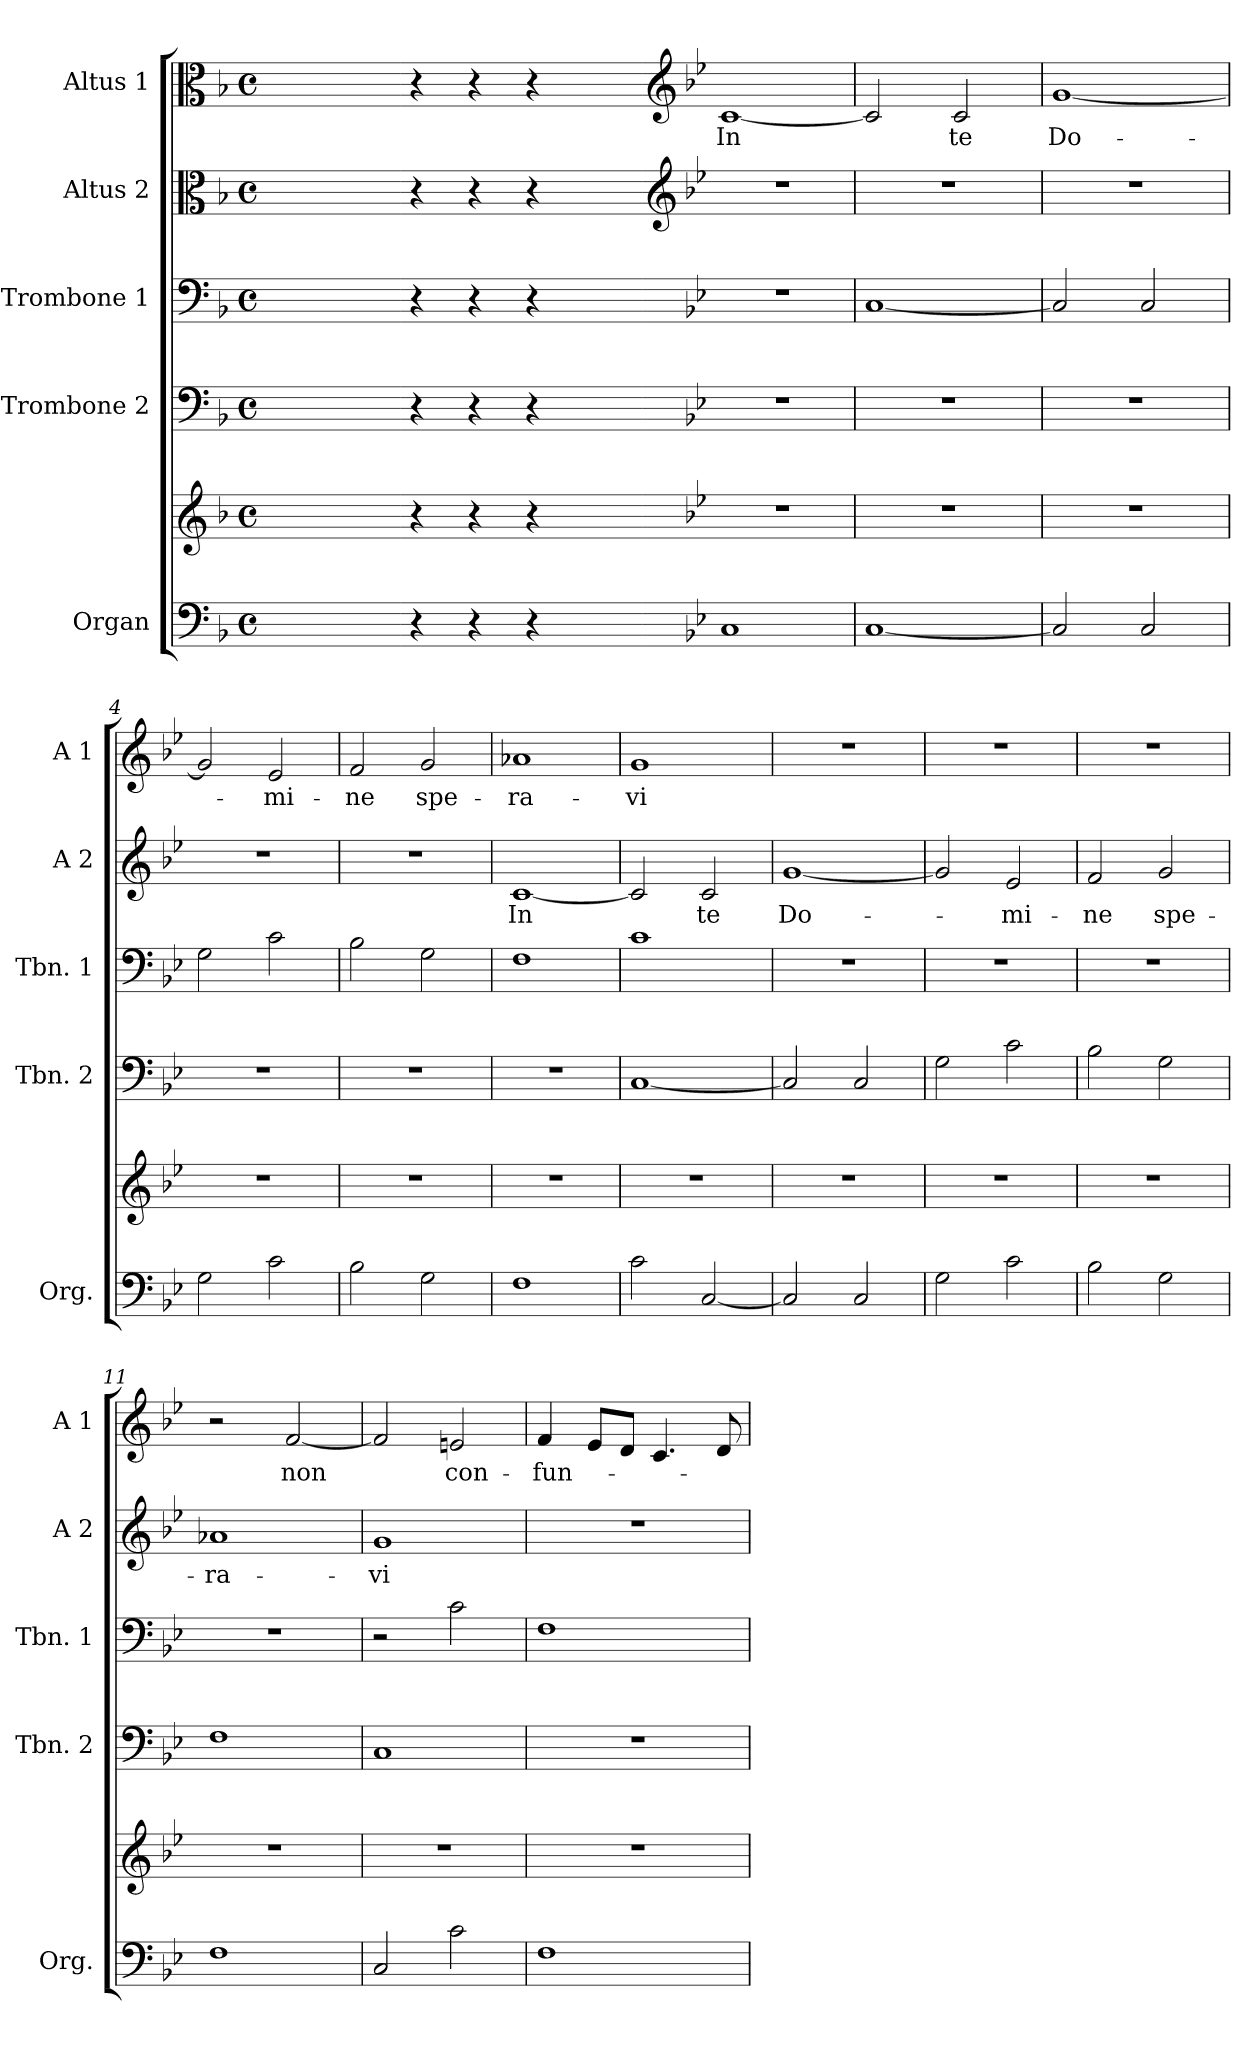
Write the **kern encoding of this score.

**kern	**kern	**kern	**kern	**kern	**text	**kern	**text
*part5	*part5	*part4	*part3	*part2	*part2	*part1	*part1
*staff6	*staff5	*staff4	*staff3	*staff2	*staff2	*staff1	*staff1
*I"Organ	*	*I"Trombone 2	*I"Trombone 1	*I"Altus 2	*	*I"Altus 1	*
*I'Org.	*	*I'Tbn. 2	*I'Tbn. 1	*I'A 2	*	*I'A 1	*
*clefF4	*clefG2	*clefF4	*clefF4	*clefC3	*	*clefC3	*
*k[b-]	*k[b-]	*k[b-]	*k[b-]	*k[b-]	*	*k[b-]	*
*F:	*F:	*F:	*F:	*F:	*	*F:	*
*M4/4	*M4/4	*M4/4	*M4/4	*M4/4	*	*M4/4	*
*met(c)	*met(c)	*met(c)	*met(c)	*met(c)	*	*met(c)	*
=	=	=	=	=	=	=	=
1ryy	1ryy	1ryy	1ryy	1ryy	.	1ryy	.
=1X-	=1X-	=1X-	=1X-	=1X-	=1X-	=1X-	=1X-
4r	4r	4r	4r	4r	.	4r	.
4r	4r	4r	4r	4r	.	4r	.
4r	4r	4r	4r	4r	.	4r	.
4ryy	4ryy	4ryy	4ryy	4ryy	.	4ryy	.
=1-	=1-	=1-	=1-	=1-	=1-	=1-	=1-
*	*	*	*	*clefG2	*	*clefG2	*
*k[b-e-]	*k[b-e-]	*k[b-e-]	*k[b-e-]	*k[b-e-]	*	*k[b-e-]	*
*B-:	*B-:	*B-:	*B-:	*B-:	*	*B-:	*
!	!	!	!	!	!	!	!LO:LY:b
1C	1r	1r	1r	1r	.	[1c	In
=2	=2	=2	=2	=2	=2	=2	=2
[1C	1r	1r	[1C	1r	.	2c/]	.
!	!	!	!	!	!	!	!LO:LY:b
.	.	.	.	.	.	2c/	te
=3	=3	=3	=3	=3	=3	=3	=3
!	!	!	!	!	!	!	!LO:LY:b
2C/]	1r	1r	2C/]	1r	.	[1g	Do-
2C/	.	.	2C/	.	.	.	.
=4	=4	=4	=4	=4	=4	=4	=4
2G\	1r	1r	2G\	1r	.	2g/]	.
!	!	!	!	!	!	!	!LO:LY:b
2c\	.	.	2c\	.	.	2e-/	-mi-
=5	=5	=5	=5	=5	=5	=5	=5
!	!	!	!	!	!	!	!LO:LY:b
2B-\	1r	1r	2B-\	1r	.	2f/	-ne
!	!	!	!	!	!	!	!LO:LY:b
2G\	.	.	2G\	.	.	2g/	spe-
=6	=6	=6	=6	=6	=6	=6	=6
!	!	!	!	!	!LO:LY:b	!	!LO:LY:b
1F	1r	1r	1F	[1c	In	1a-X	-ra-
=7	=7	=7	=7	=7	=7	=7	=7
!	!	!	!	!	!	!	!LO:LY:b
2c\	1r	[1C	1c	2c/]	.	1g	-vi
!	!	!	!	!	!LO:LY:b	!	!
[2C/	.	.	.	2c/	te	.	.
=8	=8	=8	=8	=8	=8	=8	=8
!	!	!	!	!	!LO:LY:b	!	!
2C/]	1r	2C/]	1r	[1g	Do-	1r	.
2C/	.	2C/	.	.	.	.	.
=9	=9	=9	=9	=9	=9	=9	=9
2G\	1r	2G\	1r	2g/]	.	1r	.
!	!	!	!	!	!LO:LY:b	!	!
2c\	.	2c\	.	2e-/	-mi-	.	.
!!LO:LB:g=z
=10	=10	=10	=10	=10	=10	=10	=10
!	!	!	!	!	!LO:LY:b	!	!
2B-\	1r	2B-\	1r	2f/	-ne	1r	.
!	!	!	!	!	!LO:LY:b	!	!
2G\	.	2G\	.	2g/	spe-	.	.
=11	=11	=11	=11	=11	=11	=11	=11
!	!	!	!	!	!LO:LY:b	!	!
1F	1r	1F	1r	1a-X	-ra-	2r	.
!	!	!	!	!	!	!	!LO:LY:b
.	.	.	.	.	.	[2f/	non
=12	=12	=12	=12	=12	=12	=12	=12
!	!	!	!	!	!LO:LY:b	!	!
2C/	1r	1C	2r	1g	-vi	2f/]	.
!	!	!	!	!	!	!	!LO:LY:b
2c\	.	.	2c\	.	.	2en/	con-
=13	=13	=13	=13	=13	=13	=13	=13
!	!	!	!	!	!	!	!LO:LY:b
1F	1r	1r	1F	1r	.	4f/	-fun-
.	.	.	.	.	.	8e-/L	.
.	.	.	.	.	.	8d/J	.
.	.	.	.	.	.	4.c/	.
.	.	.	.	.	.	8d/	.
=	=	=	=	=	=	=	=
*-	*-	*-	*-	*-	*-	*-	*-
